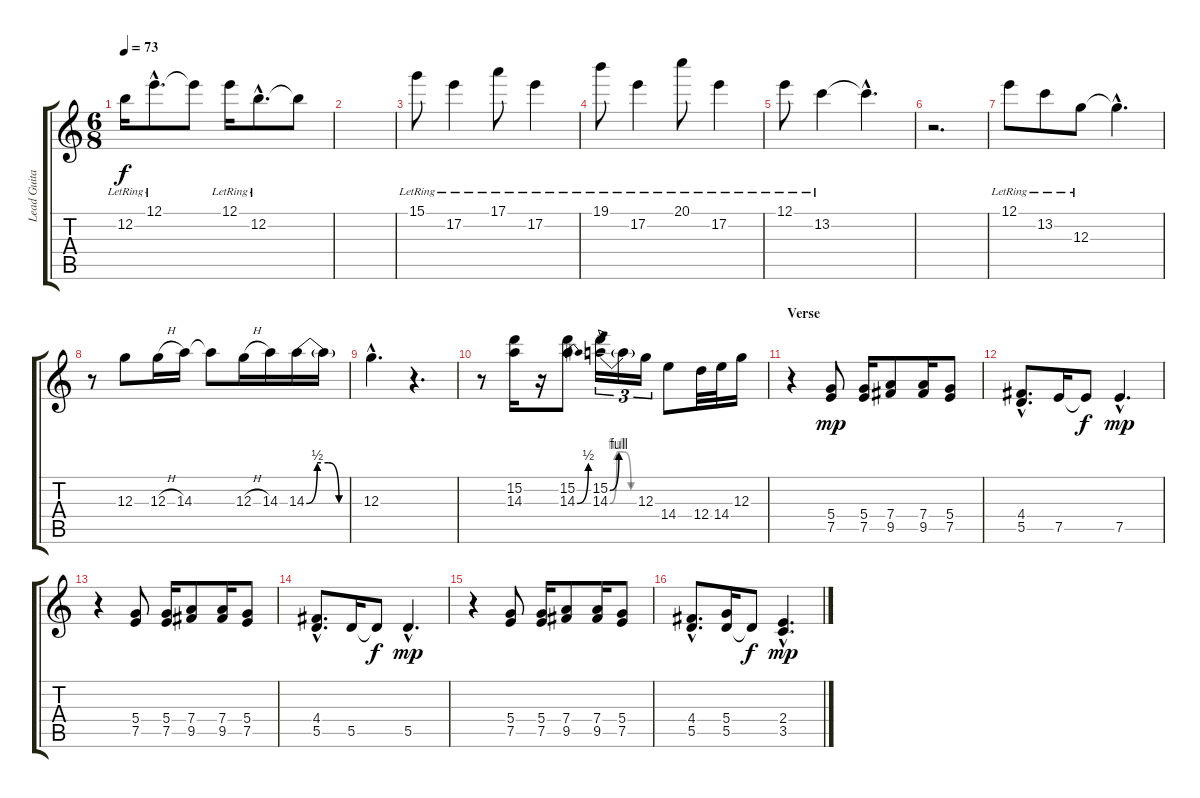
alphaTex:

\track ("Lead Guitar" "Lead Guita") {instrument electricguitarclean}
\staff {score tabs}
\tuning (E4 B3 G3 D3 A2 E2) {hide}
\ts (6 8)
\tempo 73
\clef g2
\ks c
12.2{lr}.16{dy f} 12.1{hac lr}.8{d} 12.1{t}.8 12.1{lr}.16 12.2{hac lr}.8{d} 12.2{t}.8 |
|
15.1{lr}.8 17.2{lr}.4 17.1{lr}.8 17.2{lr}.4 |
19.1{lr}.8 17.2{lr}.4 20.1{lr}.8 17.2{lr}.4 |
12.1{lr}.8 13.2{lr}.4 13.2{hac t}.4{d} |
r.2{d} |
12.1{lr}.8 13.2{lr}.8 12.3{lr}.8 12.3{hac t}.4{d} |
r.8 12.3.8 12.3{h}.16 14.3.16 14.3{t}.8 12.3{h}.16 14.3.16 14.3{be (custom 0 0 15 2 30 2 45 0 60 0)}.16 14.3{t}.16 |
12.3{hac}.4{d} r.4{d} |
r.8 (15.2 14.3).16 r.16 (15.2 14.3{be (bend 0 0 60 2)}).8 (15.2{be (bend 0 0 60 4)} 14.3{be (custom 0 0 15 4 30 4 45 0 60 0)}).16{tu (3 2)} 14.3{t}.16{tu (3 2)} 12.3.16{tu (3 2)} 14.4.8 12.4.32 14.4.32 12.3.16 |
\section ("" "Verse")
r.4{instrument distortionguitar} (5.4 7.5).8{dy mp} (5.4 7.5).16 (7.4 9.5).8 (7.4 9.5).16 (5.4 7.5).8 |
(4.4{hac} 5.5{hac}).8{d} 7.5.16 7.5{t}.8{dy f} 7.5{hac}.4{d dy mp} |
r.4 (5.4 7.5).8 (5.4 7.5).16 (7.4 9.5).8 (7.4 9.5).16 (5.4 7.5).8 |
(4.4{hac} 5.5{hac}).8{d} 5.5.16 5.5{t}.8{dy f} 5.5{hac}.4{d dy mp} |
r.4 (5.4 7.5).8 (5.4 7.5).16 (7.4 9.5).8 (7.4 9.5).16 (5.4 7.5).8 |
(4.4{hac} 5.5{hac}).8{d} (5.4 5.5).16 5.5{t}.8{dy f} (2.4{hac} 3.5{hac}).4{d dy mp}
